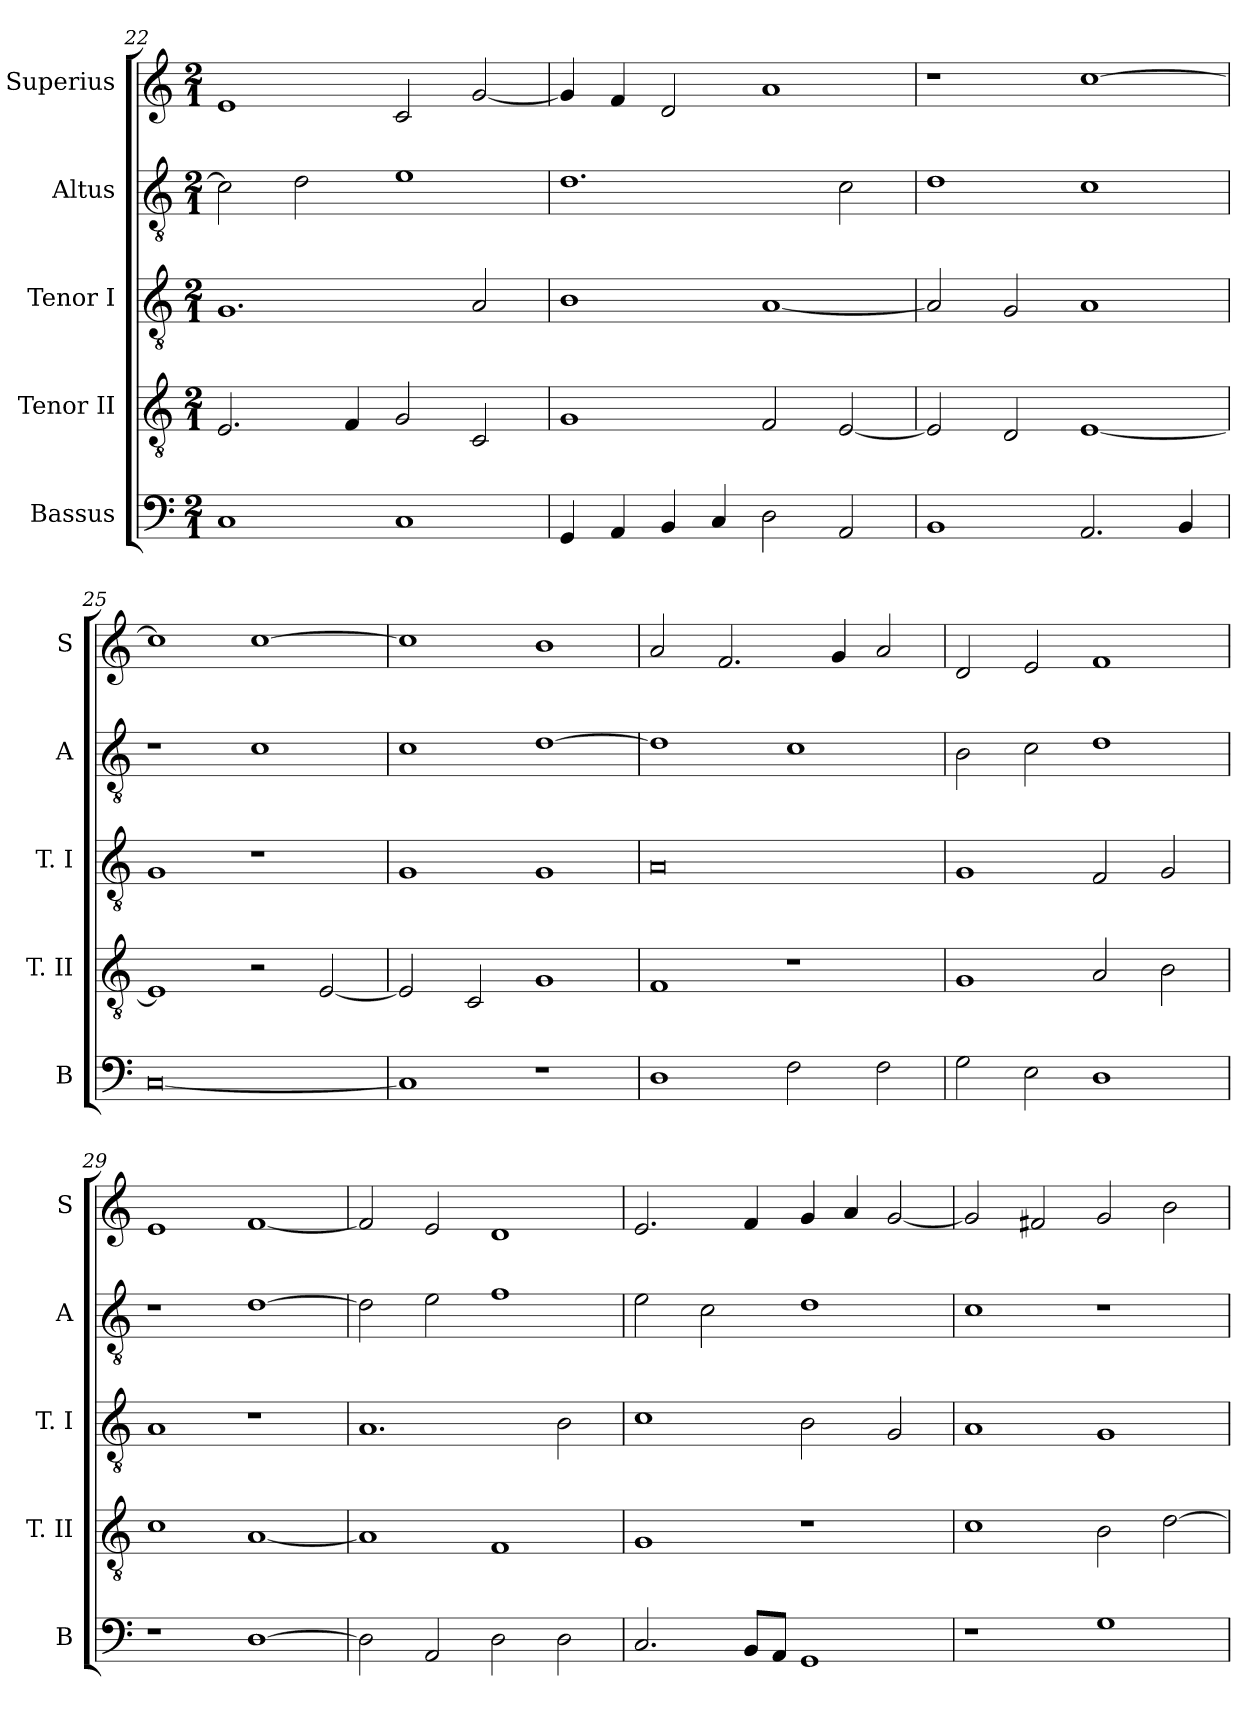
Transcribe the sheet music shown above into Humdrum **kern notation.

**kern	**kern	**kern	**kern	**kern
*part5	*part4	*part3	*part2	*part1
*staff5	*staff4	*staff3	*staff2	*staff1
*I"Bassus	*I"Tenor II	*I"Tenor I	*I"Altus	*I"Superius
*I'B	*I'T. II	*I'T. I	*I'A	*I'S
*clefF4	*clefGv2	*clefGv2	*clefGv2	*clefG2
*k[]	*k[]	*k[]	*k[]	*k[]
*C:	*C:	*C:	*C:	*C:
*M2/1	*M2/1	*M2/1	*M2/1	*M2/1
=22	=22	=22	=22	=22
1C	2.E	1.G	2c]	1e
.	.	.	2d	.
.	4F	.	.	.
1C	2G	.	1e	2c
.	2C	2A	.	[2g
=23	=23	=23	=23	=23
4GG	1G	1B	1.d	4g]
4AA	.	.	.	4f
4BB	.	.	.	2d
4C	.	.	.	.
2D	2F	[1A	.	1a
2AA	[2E	.	2c	.
=24	=24	=24	=24	=24
1BB	2E]	2A]	1d	1r
.	2D	2G	.	.
2.AA	[1E	1A	1c	[1cc
4BB	.	.	.	.
=25	=25	=25	=25	=25
[0C	1E]	1G	1r	1cc]
.	2r	1r	1c	[1cc
.	[2E	.	.	.
=26	=26	=26	=26	=26
1C]	2E]	1G	1c	1cc]
.	2C	.	.	.
1r	1G	1G	[1d	1b
=27	=27	=27	=27	=27
1D	1F	0A	1d]	2a
.	.	.	.	2.f
2F	1r	.	1c	.
.	.	.	.	4g
2F	.	.	.	2a
=28	=28	=28	=28	=28
2G	1G	1G	2B	2d
2E	.	.	2c	2e
1D	2A	2F	1d	1f
.	2B	2G	.	.
=29	=29	=29	=29	=29
1r	1c	1A	1r	1e
[1D	[1A	1r	[1d	[1f
=30	=30	=30	=30	=30
2D]	1A]	1.A	2d]	2f]
2AA	.	.	2e	2e
2D	1F	.	1f	1d
2D	.	2B	.	.
=31	=31	=31	=31	=31
2.C	1G	1c	2e	2.e
.	.	.	2c	.
8BBL	.	.	.	4f
8AAJ	.	.	.	.
1GG	1r	2B	1d	4g
.	.	.	.	4a
.	.	2G	.	[2g
=32	=32	=32	=32	=32
1r	1c	1A	1c	2g]
.	.	.	.	2f#X
1G	2B	1G	1r	2g
.	[2d	.	.	2b
=	=	=	=	=
*-	*-	*-	*-	*-
